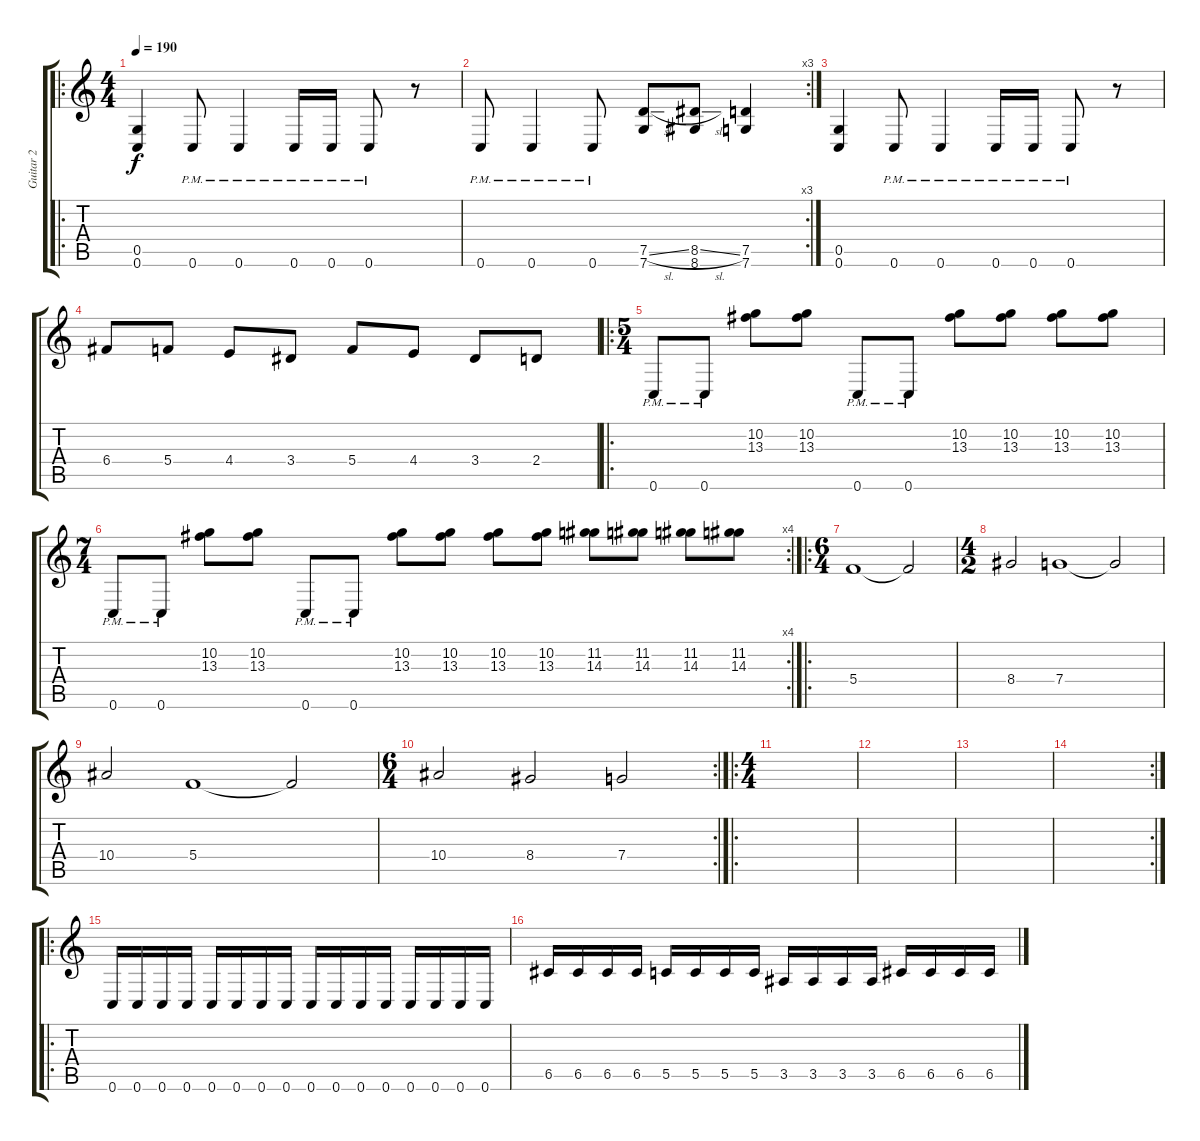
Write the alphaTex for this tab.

\track ("Guitar 2" "Guitar 2") {instrument distortionguitar}
\staff {score tabs}
\tuning (D4 A3 F3 C3 G2 C2) {hide}
\ro
\ts (4 4)
\tempo 190
\clef g2
\ks c
(0.5 0.6).4{dy f} 0.6{pm}.8 0.6{pm}.4 0.6{pm}.16 0.6{pm}.16 0.6{pm}.8 r.8 |
\rc 3
0.6{pm}.8 0.6{pm}.4 0.6{pm}.8 (7.5{sl} 7.6).8 (8.5{sl} 8.6).8 (7.5 7.6).4 |
(0.5 0.6).4 0.6{pm}.8 0.6{pm}.4 0.6{pm}.16 0.6{pm}.16 0.6{pm}.8 r.8 |
6.4.8 5.4.8 4.4.8 3.4.8 5.4.8 4.4.8 3.4.8 2.4.8 |
\ro
\ts (5 4)
0.6{pm}.8 0.6{pm}.8 (10.2 13.3).8 (10.2 13.3).8 0.6{pm}.8 0.6{pm}.8 (10.2 13.3).8 (10.2 13.3).8 (10.2 13.3).8 (10.2 13.3).8 |
\rc 4
\ts (7 4)
0.6{pm}.8 0.6{pm}.8 (10.2 13.3).8 (10.2 13.3).8 0.6{pm}.8 0.6{pm}.8 (10.2 13.3).8 (10.2 13.3).8 (10.2 13.3).8 (10.2 13.3).8 (11.2 14.3).8 (11.2 14.3).8 (11.2 14.3).8 (11.2 14.3).8 |
\ro
\ts (6 4)
5.4.1 5.4{t}.2 |
\ts (4 2)
8.4.2 7.4.1 7.4{t}.2 |
10.4.2 5.4.1 5.4{t}.2 |
\rc 2
\ts (6 4)
10.4.2 8.4.2 7.4.2 |
\ro
\ts (4 4)
|
|
|
\rc 2
|
\ro
0.6.16 0.6.16 0.6.16 0.6.16 0.6.16 0.6.16 0.6.16 0.6.16 0.6.16 0.6.16 0.6.16 0.6.16 0.6.16 0.6.16 0.6.16 0.6.16 |
6.5.16 6.5.16 6.5.16 6.5.16 5.5.16 5.5.16 5.5.16 5.5.16 3.5.16 3.5.16 3.5.16 3.5.16 6.5.16 6.5.16 6.5.16 6.5.16
